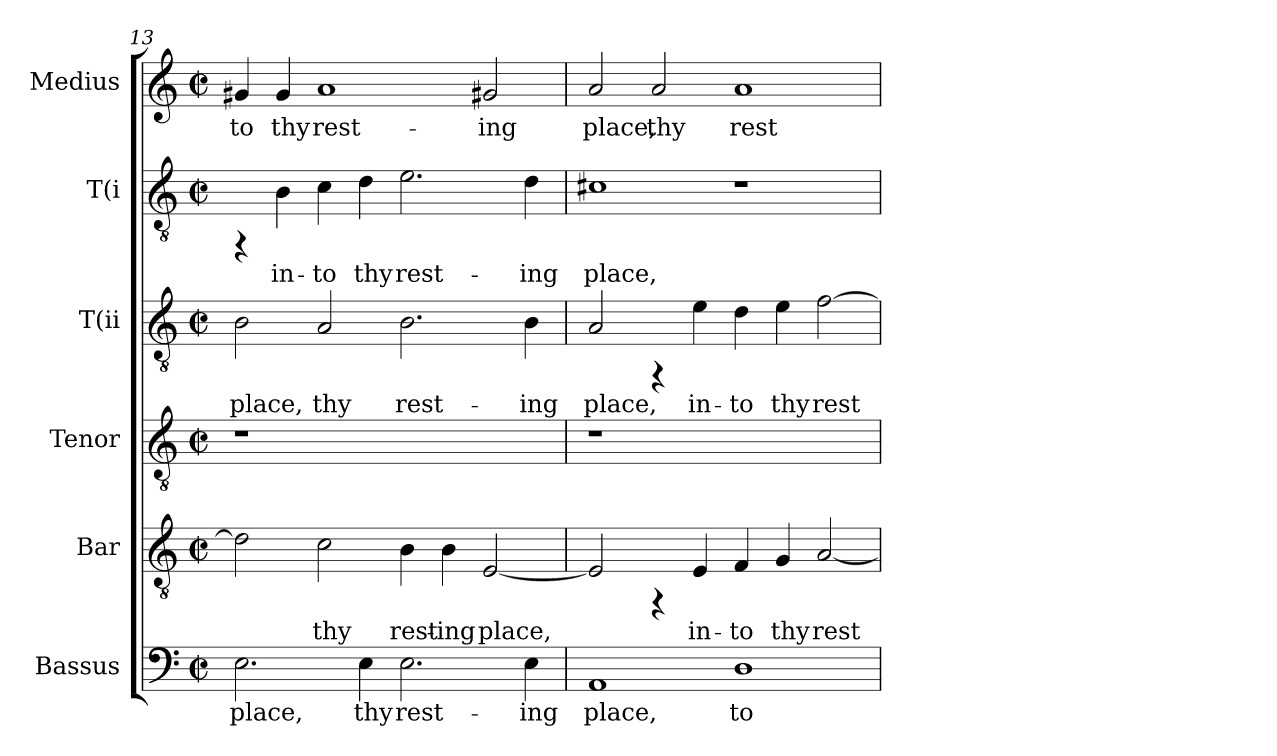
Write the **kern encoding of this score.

**kern	**text	**kern	**text	**kern	**kern	**text	**kern	**text	**kern	**text
*part6	*part6	*part5	*part5	*part4	*part3	*part3	*part2	*part2	*part1	*part1
*staff6	*staff6	*staff5	*staff5	*staff4	*staff3	*staff3	*staff2	*staff2	*staff1	*staff1
*I"Bassus	*	*I"Bar	*	*I"Tenor	*I"T(ii	*	*I"T(i	*	*I"Medius	*
*I'B	*	*I'Bar	*	*	*I'T(ii	*	*I'T(i	*	*I'M	*
*clefF4	*	*clefGv2	*	*clefGv2	*clefGv2	*	*clefGv2	*	*clefG2	*
*k[]	*	*k[]	*	*k[]	*k[]	*	*k[]	*	*k[]	*
*C:	*	*C:	*	*C:	*C:	*	*C:	*	*C:	*
*M2/2	*	*M2/2	*	*M2/2	*M2/2	*	*M2/2	*	*M2/2	*
*met(c|)	*	*met(c|)	*	*met(c|)	*met(c|)	*	*met(c|)	*	*met(c|)	*
=13	=13	=13	=13	=13	=13	=13	=13	=13	=13	=13
!	!LO:LY:b:cj	!	!LO:LY:b:cj	!	!	!LO:LY:b:cj	!	!	!	!LO:LY:b:cj
2.E\	place,	2d\]	.	1r	2B\	place,	4rFF	.	4g#X/	-to
!	!	!	!	!	!	!	!	!LO:LY:b:rj	!	!LO:LY:b:cj
.	.	.	.	.	.	.	4B\	in-	4g#/	thy
!	!	!	!LO:LY:b:cj	!	!	!LO:LY:b:cj	!	!LO:LY:b:rj	!	!LO:LY:b:cj
.	.	2c\	thy	.	2A/	thy	4c\	-to	1a	rest-
!	!LO:LY:b:cj	!	!	!	!	!	!	!LO:LY:b:rj	!	!
4E\	thy	.	.	.	.	.	4d\	thy	.	.
!	!LO:LY:b:cj	!	!LO:LY:b:cj	!	!	!LO:LY:b:cj	!	!LO:LY:b:rj	!	!
2.E\	rest-	4B\	rest-	1ryy	2.B\	rest-	2.e\	rest-	.	.
!	!	!	!LO:LY:b:cj	!	!	!	!	!	!	!
.	.	4B\	-ing	.	.	.	.	.	.	.
!	!	!	!LO:LY:b:cj	!	!	!	!	!	!	!LO:LY:b:cj
.	.	[<2E/	place,	.	.	.	.	.	2g#X/	-ing
!	!LO:LY:b:cj	!	!	!	!	!LO:LY:b:cj	!	!LO:LY:b:rj	!	!
4E\	-ing	.	.	.	4B\	-ing	4d\	-ing	.	.
=14	=14	=14	=14	=14	=14	=14	=14	=14	=14	=14
!	!LO:LY:b:cj	!	!LO:LY:b:cj	!	!	!LO:LY:b:cj	!	!LO:LY:b:rj	!	!LO:LY:b:cj
1AA	place,	2E/]	.	1r	2A/	place,	1c#X	place,	2a/	place,
!	!	!	!	!	!	!	!	!	!	!LO:LY:b:cj
.	.	4rFF	.	.	4rFF	.	.	.	2a/	thy
!	!	!	!LO:LY:b:cj	!	!	!LO:LY:b:cj	!	!	!	!
.	.	4E/	in-	.	4e\	in-	.	.	.	.
!	!LO:LY:b:cj	!	!LO:LY:b:cj	!	!	!LO:LY:b:cj	!	!	!	!LO:LY:b:cj
1D	to	4F/	-to	1ryy	4d\	-to	1r	.	1a	rest-
!	!	!	!LO:LY:b:cj	!	!	!LO:LY:b:cj	!	!	!	!
.	.	4G/	thy	.	4e\	thy	.	.	.	.
!	!	!	!LO:LY:b:cj	!	!	!LO:LY:b:cj	!	!	!	!
.	.	[>2A/	rest-	.	[>2f\	rest-	.	.	.	.
=	=	=	=	=	=	=	=	=	=	=
*-	*-	*-	*-	*-	*-	*-	*-	*-	*-	*-
